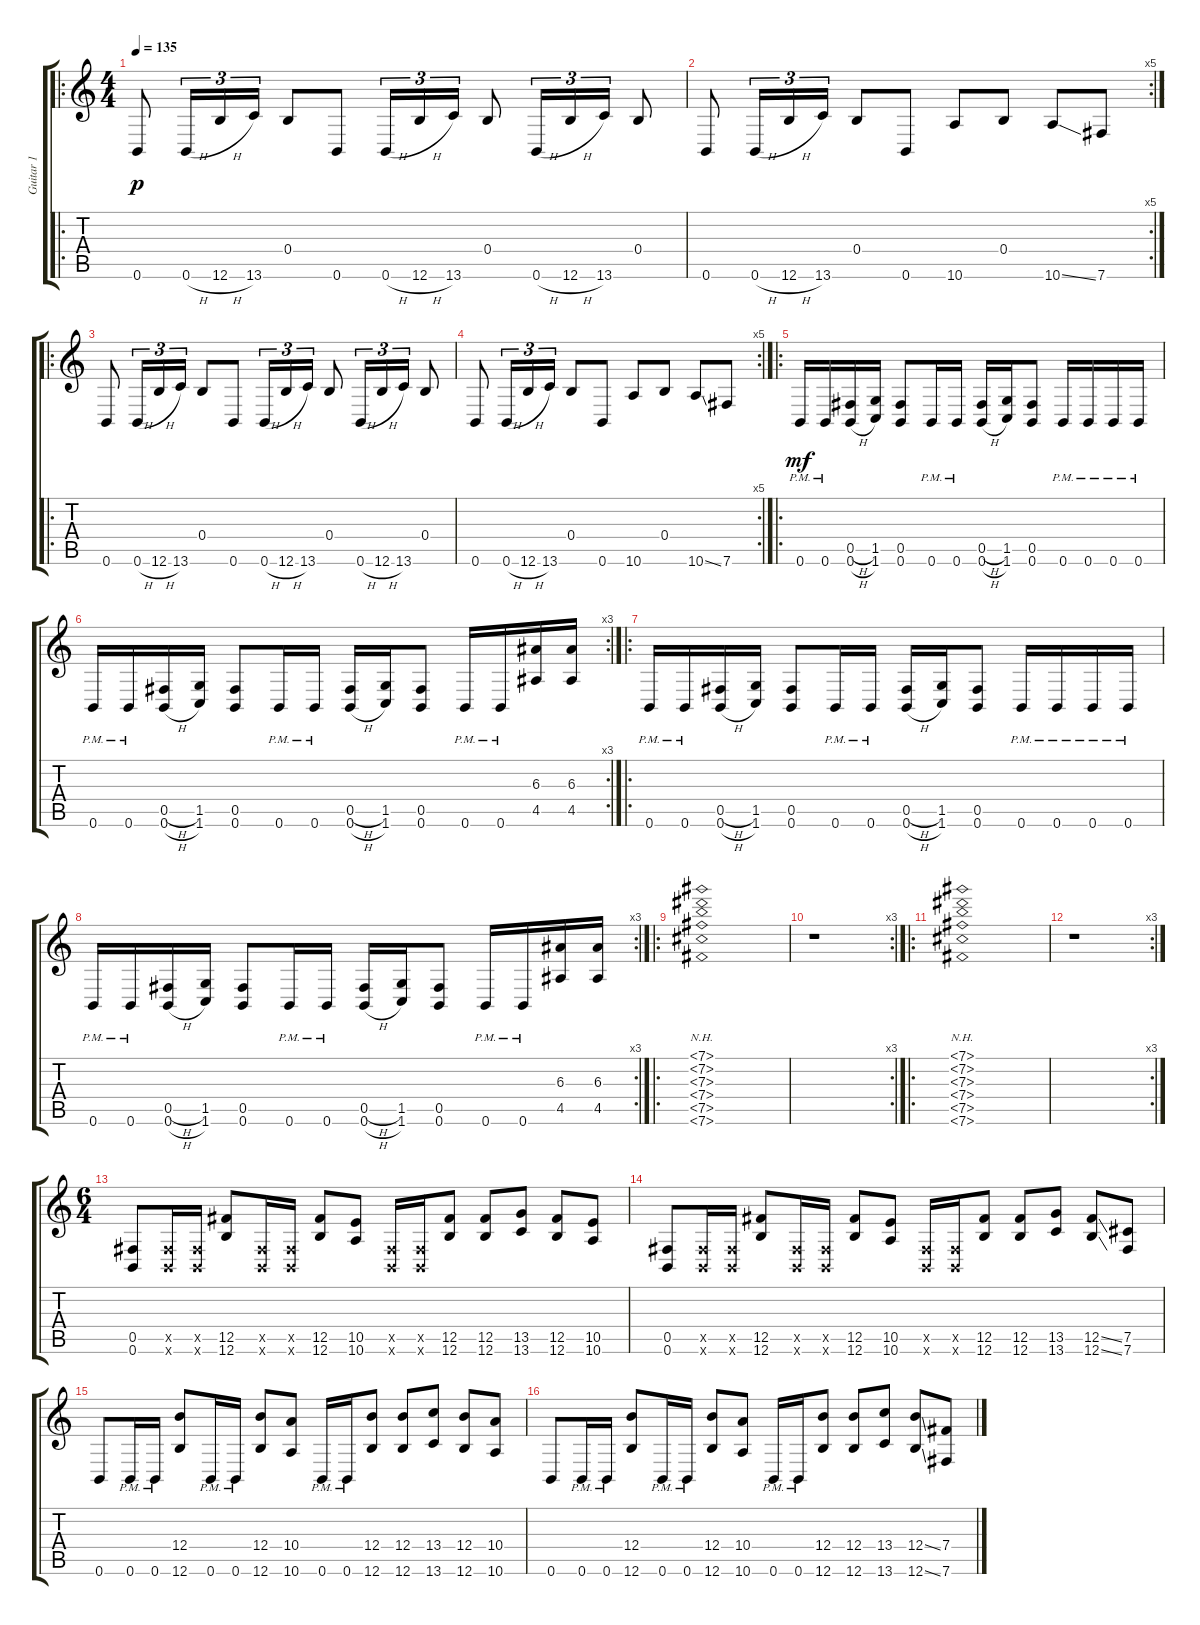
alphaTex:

\track ("Guitar 1" "Guitar 1") {instrument distortionguitar}
\staff {score tabs}
\tuning (Db4 Ab3 E3 B2 Gb2 B1) {hide}
\ro
\ts (4 4)
\tempo 135
\clef g2
\ks c
0.6.8{dy p} 0.6{h}.16{tu (3 2)} 12.6{h}.16{tu (3 2)} 13.6.16{tu (3 2)} 0.4.8 0.6.8 0.6{h}.16{tu (3 2)} 12.6{h}.16{tu (3 2)} 13.6.16{tu (3 2)} 0.4.8 0.6{h}.16{tu (3 2)} 12.6{h}.16{tu (3 2)} 13.6.16{tu (3 2)} 0.4.8 |
\rc 5
0.6.8 0.6{h}.16{tu (3 2)} 12.6{h}.16{tu (3 2)} 13.6.16{tu (3 2)} 0.4.8 0.6.8 10.6.8 0.4.8 10.6{ss}.8 7.6.8 |
\ro
0.6.8 0.6{h}.16{tu (3 2)} 12.6{h}.16{tu (3 2)} 13.6.16{tu (3 2)} 0.4.8 0.6.8 0.6{h}.16{tu (3 2)} 12.6{h}.16{tu (3 2)} 13.6.16{tu (3 2)} 0.4.8 0.6{h}.16{tu (3 2)} 12.6{h}.16{tu (3 2)} 13.6.16{tu (3 2)} 0.4.8 |
\rc 5
0.6.8 0.6{h}.16{tu (3 2)} 12.6{h}.16{tu (3 2)} 13.6.16{tu (3 2)} 0.4.8 0.6.8 10.6.8 0.4.8 10.6{ss}.8 7.6.8 |
\ro
0.6{pm}.16{dy mf} 0.6{pm}.16 (0.5{h} 0.6{h}).16 (1.5 1.6).16 (0.5 0.6).8 0.6{pm}.16 0.6{pm}.16 (0.5{h} 0.6{h}).16 (1.5 1.6).16 (0.5 0.6).8 0.6{pm}.16 0.6{pm}.16 0.6{pm}.16 0.6{pm}.16 |
\rc 3
0.6{pm}.16 0.6{pm}.16 (0.5{h} 0.6{h}).16 (1.5 1.6).16 (0.5 0.6).8 0.6{pm}.16 0.6{pm}.16 (0.5{h} 0.6{h}).16 (1.5 1.6).16 (0.5 0.6).8 0.6{pm}.16 0.6{pm}.16 (6.3 4.5).16 (6.3 4.5).16 |
\ro
0.6{pm}.16 0.6{pm}.16 (0.5{h} 0.6{h}).16 (1.5 1.6).16 (0.5 0.6).8 0.6{pm}.16 0.6{pm}.16 (0.5{h} 0.6{h}).16 (1.5 1.6).16 (0.5 0.6).8 0.6{pm}.16 0.6{pm}.16 0.6{pm}.16 0.6{pm}.16 |
\rc 3
0.6{pm}.16 0.6{pm}.16 (0.5{h} 0.6{h}).16 (1.5 1.6).16 (0.5 0.6).8 0.6{pm}.16 0.6{pm}.16 (0.5{h} 0.6{h}).16 (1.5 1.6).16 (0.5 0.6).8 0.6{pm}.16 0.6{pm}.16 (6.3 4.5).16 (6.3 4.5).16 |
\ro
(7.1{nh} 7.2{nh} 7.3{nh} 7.4{nh} 7.5{nh} 7.6{nh}).1 |
\rc 3
r.1 |
\ro
(7.1{nh} 7.2{nh} 7.3{nh} 7.4{nh} 7.5{nh} 7.6{nh}).1 |
\rc 3
r.1 |
\ts (6 4)
(0.5 0.6).8 (0.5{x} 0.6{x}).16 (0.5{x} 0.6{x}).16 (12.5 12.6).8 (0.5{x} 0.6{x}).16 (0.5{x} 0.6{x}).16 (12.5 12.6).8 (10.5 10.6).8 (0.5{x} 0.6{x}).16 (0.5{x} 0.6{x}).16 (12.5 12.6).8 (12.5 12.6).8 (13.5 13.6).8 (12.5 12.6).8 (10.5 10.6).8 |
(0.5 0.6).8 (0.5{x} 0.6{x}).16 (0.5{x} 0.6{x}).16 (12.5 12.6).8 (0.5{x} 0.6{x}).16 (0.5{x} 0.6{x}).16 (12.5 12.6).8 (10.5 10.6).8 (0.5{x} 0.6{x}).16 (0.5{x} 0.6{x}).16 (12.5 12.6).8 (12.5 12.6).8 (13.5 13.6).8 (12.5{ss} 12.6{ss}).8 (7.5 7.6).8 |
0.6.8 0.6{pm}.16 0.6{pm}.16 (12.4 12.6).8 0.6{pm}.16 0.6{pm}.16 (12.4 12.6).8 (10.4 10.6).8 0.6{pm}.16 0.6{pm}.16 (12.4 12.6).8 (12.4 12.6).8 (13.4 13.6).8 (12.4 12.6).8 (10.4 10.6).8 |
0.6.8 0.6{pm}.16 0.6{pm}.16 (12.4 12.6).8 0.6{pm}.16 0.6{pm}.16 (12.4 12.6).8 (10.4 10.6).8 0.6{pm}.16 0.6{pm}.16 (12.4 12.6).8 (12.4 12.6).8 (13.4 13.6).8 (12.4{ss} 12.6{ss}).8 (7.4 7.6).8
